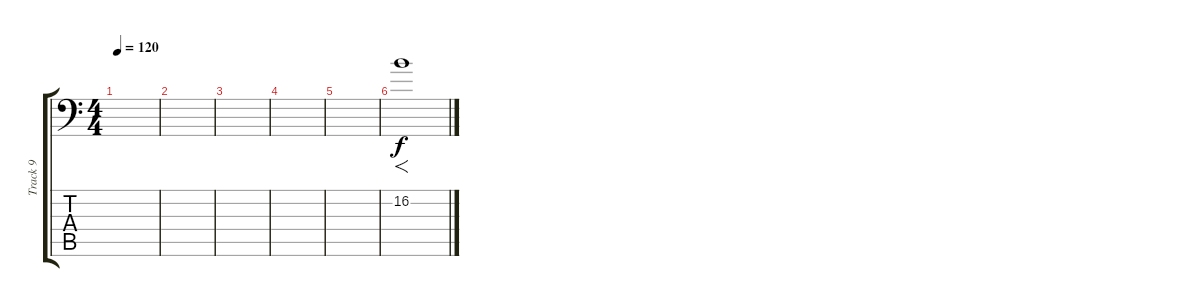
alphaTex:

\track ("Track 9" "Track 9") {instrument synthstrings1}
\staff {score tabs}
\tuning (C4 G3 Eb3 Bb2 F2 Bb1) {hide}
\ts (4 4)
\tempo 120
\clef f4
\ks c
|
|
|
|
|
16.2.1{f}
